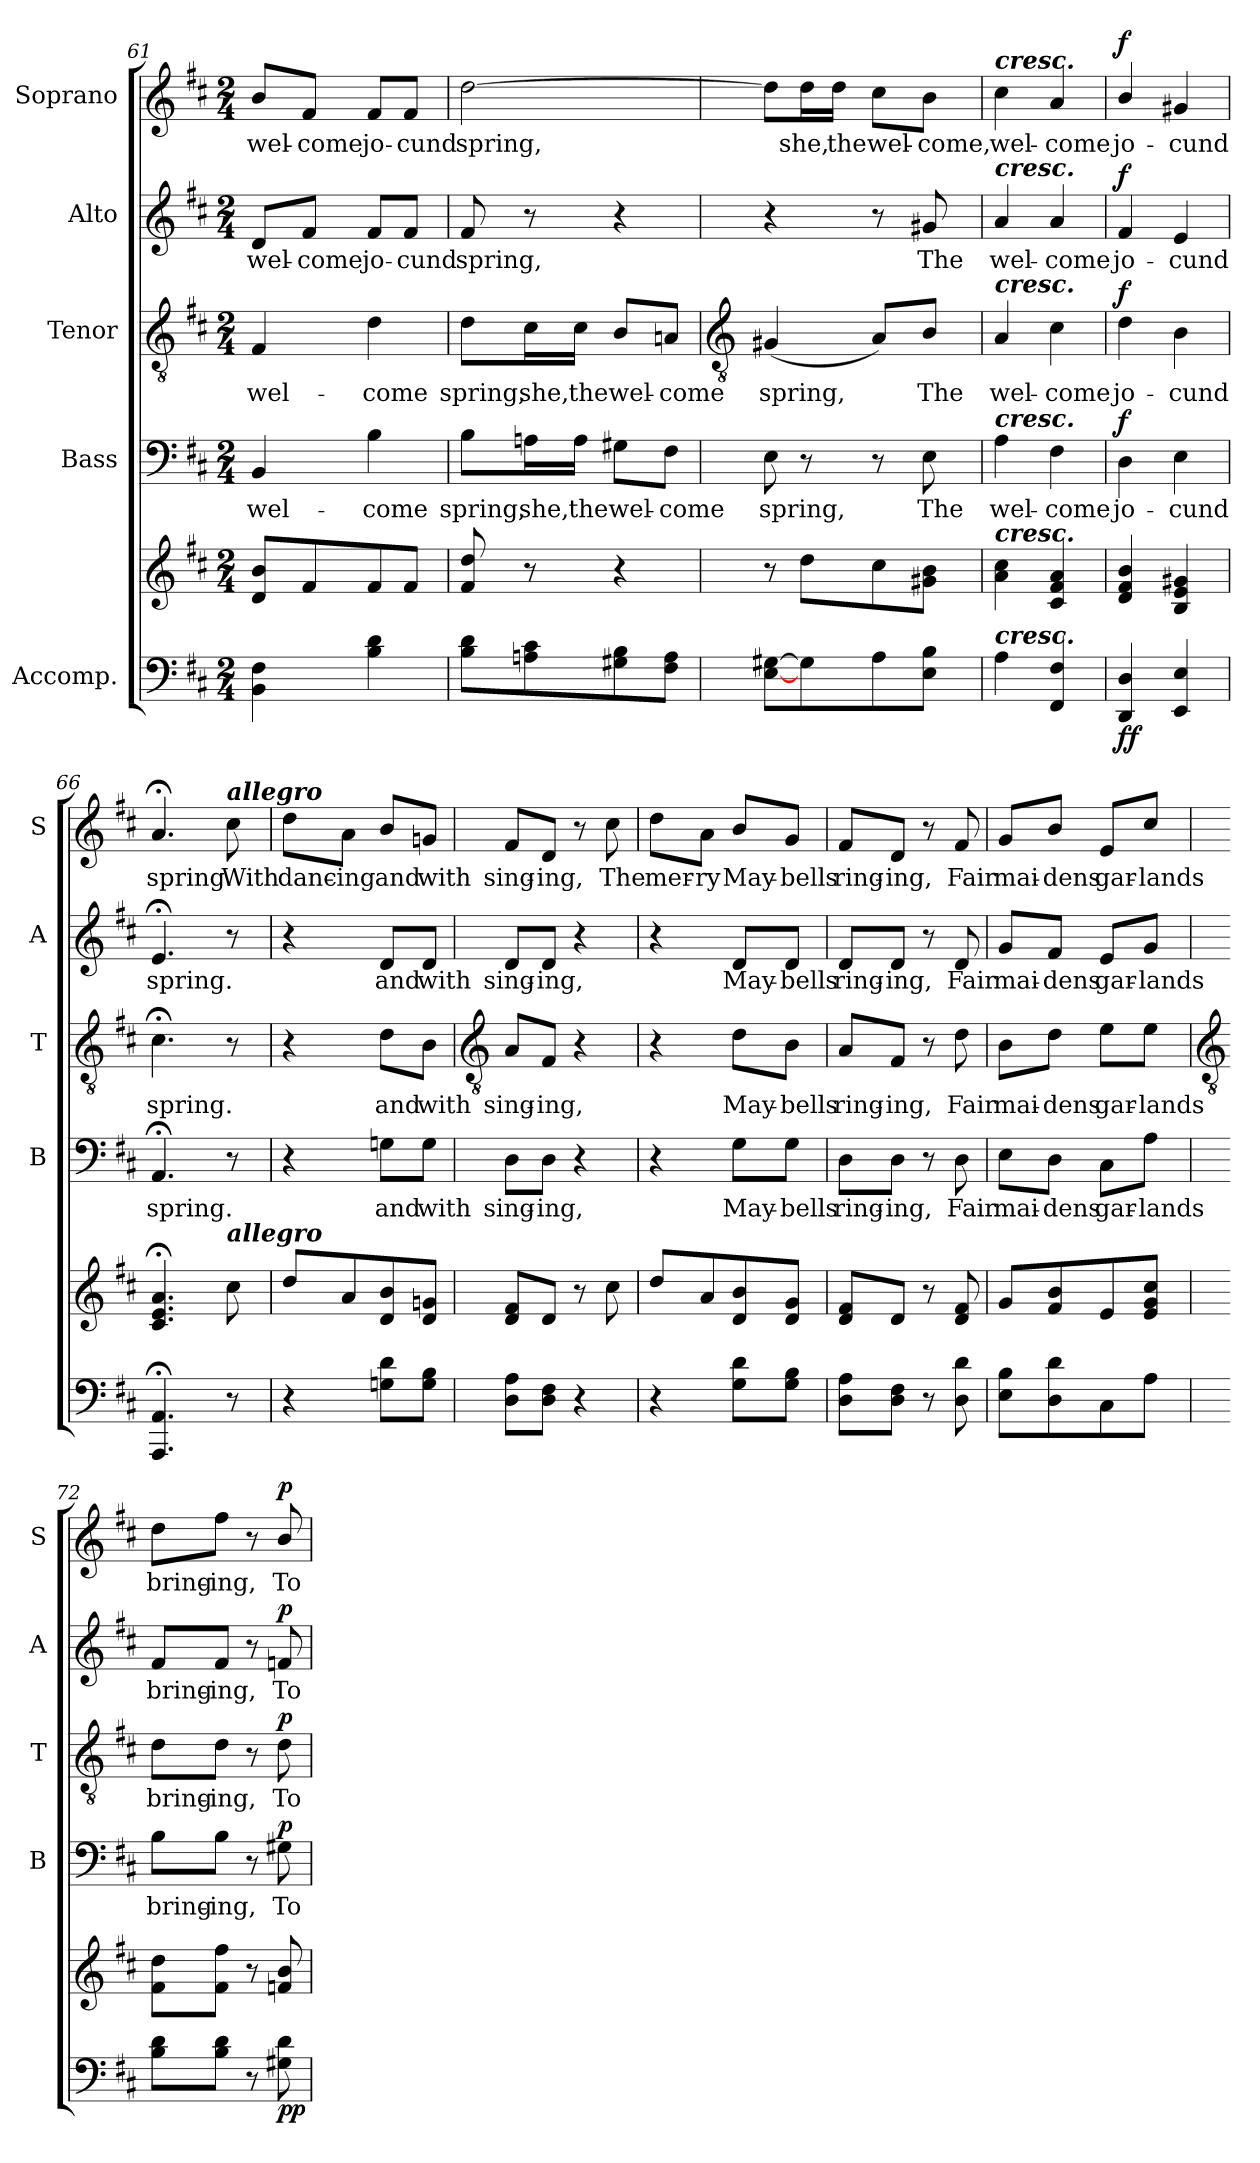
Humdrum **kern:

**kern	**kern	**dynam	**kern	**text	**dynam	**kern	**text	**dynam	**kern	**text	**dynam	**kern	**text	**dynam
*part5	*part5	*part5	*part4	*part4	*part4	*part3	*part3	*part3	*part2	*part2	*part2	*part1	*part1	*part1
*staff6	*staff5	*staff5/6	*staff4	*staff4	*staff4	*staff3	*staff3	*staff3	*staff2	*staff2	*staff2	*staff1	*staff1	*staff1
*I"Accomp.	*	*	*I"Bass	*	*	*I"Tenor	*	*	*I"Alto	*	*	*I"Soprano	*	*
*	*	*	*I'B	*	*	*I'T	*	*	*I'A	*	*	*I'S	*	*
*clefF4	*clefG2	*	*clefF4	*	*	*clefGv2	*	*	*clefG2	*	*	*clefG2	*	*
*k[f#c#]	*k[f#c#]	*	*k[f#c#]	*	*	*k[f#c#]	*	*	*k[f#c#]	*	*	*k[f#c#]	*	*
*D:	*D:	*	*D:	*	*	*D:	*	*	*D:	*	*	*D:	*	*
*M2/4	*M2/4	*	*M2/4	*	*	*M2/4	*	*	*M2/4	*	*	*M2/4	*	*
=61	=61	=61	=61	=61	=61	=61	=61	=61	=61	=61	=61	=61	=61	=61
!	!	!	!	!LO:LY:b	!	!	!LO:LY:b	!	!	!LO:LY:b	!	!	!LO:LY:b	!
4BB 4F#	8d 8bL	.	4BB	wel-	.	4F#	wel-	.	8d/L	wel-	.	8b/L	wel-	.
!	!	!	!	!	!	!	!	!	!	!LO:LY:b	!	!	!LO:LY:b	!
.	8f#	.	.	.	.	.	.	.	8f#/J	-come	.	8f#/J	-come	.
!	!	!	!	!LO:LY:b	!	!	!LO:LY:b	!	!	!LO:LY:b	!	!	!LO:LY:b	!
4B 4d	8f#	.	4B	-come	.	4d	-come	.	8f#/L	jo-	.	8f#/L	jo-	.
!	!	!	!	!	!	!	!	!	!	!LO:LY:b	!	!	!LO:LY:b	!
.	8f#J	.	.	.	.	.	.	.	8f#/J	-cund	.	8f#/J	-cund	.
=62	=62	=62	=62	=62	=62	=62	=62	=62	=62	=62	=62	=62	=62	=62
!	!	!	!	!LO:LY:b	!	!	!LO:LY:b	!	!	!LO:LY:b	!	!	!LO:LY:b	!
8B 8dL	8f# 8dd	.	8B\L	spring,	.	8d\L	spring,	.	8f#	spring,	.	[2dd	spring,	.
!	!	!	!	!LO:LY:b	!	!	!LO:LY:b	!	!	!	!	!	!	!
8An 8c#	8r	.	16An\L	she,	.	16c#\L	she,	.	8r	.	.	.	.	.
!	!	!	!	!LO:LY:b	!	!	!LO:LY:b	!	!	!	!	!	!	!
.	.	.	16A\JJ	the	.	16c#\JJ	the	.	.	.	.	.	.	.
!	!	!	!	!LO:LY:b	!	!	!LO:LY:b	!	!	!	!	!	!	!
8G#X 8B	4r	.	8G#X\L	wel-	.	8B/L	wel-	.	4r	.	.	.	.	.
!	!	!	!	!LO:LY:b	!	!	!LO:LY:b	!	!	!	!	!	!	!
8F# 8AJ	.	.	8F#\J	-come	.	8An/J	-come	.	.	.	.	.	.	.
!!LO:LB:g=z
=63	=63	=63	=63	=63	=63	=63	=63	=63	=63	=63	=63	=63	=63	=63
*	*	*	*	*	*	*clefGv2	*	*	*	*	*	*	*	*
!	!	!	!	!LO:LY:b	!	!	!LO:LY:b	!	!	!	!	!	!	!
[8E [8G#XL	8r	.	8E	spring,	.	(<4G#X	spring,	.	4r	.	.	8dd\L]	.	.
!	!	!	!	!	!	!	!	!	!	!	!	!	!LO:LY:b	!
8G#]	8ddL	.	8r	.	.	.	.	.	.	.	.	16dd\L	she,	.
!	!	!	!	!	!	!	!	!	!	!	!	!	!LO:LY:b	!
.	.	.	.	.	.	.	.	.	.	.	.	16dd\JJ	the	.
!	!	!	!	!	!	!	!	!	!	!	!	!	!LO:LY:b	!
8A	8cc#	.	8r	.	.	8A/L)	.	.	8r	.	.	8cc#\L	wel-	.
!	!	!	!	!LO:LY:b	!	!	!LO:LY:b	!	!	!LO:LY:b	!	!	!LO:LY:b	!
8E 8BJ	8g#X 8bJ	.	8E	The	.	8B/J	The	.	8g#X	The	.	8b\J	-come,	.
=64	=64	=64	=64	=64	=64	=64	=64	=64	=64	=64	=64	=64	=64	=64
!	!	!	!	!	!	!	!	!	!	!	!	!LO:TX:a:Bi:t=cresc.	!	!
!	!	!	!	!	!	!	!	!	!LO:TX:a:Bi:t=cresc.	!	!	!	!	!
!	!	!	!	!	!	!LO:TX:a:Bi:t=cresc.	!	!	!	!	!	!	!	!
!	!	!	!LO:TX:a:Bi:t=cresc.	!	!	!	!	!	!	!	!	!	!	!
!	!LO:TX:a:Bi:t=cresc.	!	!	!	!	!	!	!	!	!	!	!	!	!
!LO:TX:a:Bi:t=cresc.	!	!	!	!	!	!	!	!	!	!	!	!	!	!
!	!	!	!	!LO:LY:b	!	!	!LO:LY:b	!	!	!LO:LY:b	!	!	!LO:LY:b	!
4A	4a 4cc#	.	4A	wel-	.	4A	wel-	.	4a	wel-	.	4cc#	wel-	.
!	!	!	!	!LO:LY:b	!	!	!LO:LY:b	!	!	!LO:LY:b	!	!	!LO:LY:b	!
4FF# 4F#	4c# 4f# 4a	.	4F#	-come	.	4c#	-come	.	4a	-come	.	4a	-come	.
=65	=65	=65	=65	=65	=65	=65	=65	=65	=65	=65	=65	=65	=65	=65
!	!	!LO:DY:b=2	!	!LO:LY:b	!	!	!LO:LY:b	!	!	!LO:LY:b	!	!	!LO:LY:b	!
!	!	!LO:DY:n=1:b	!	!	!LO:DY:b	!	!	!LO:DY:b	!	!	!LO:DY:b	!	!	!LO:DY:b
4DD 4D	4d/ 4f#/ 4b/	f f	4D	jo-	f	4d	jo-	f	4f#	jo-	f	4b/	jo-	f
!	!	!	!	!LO:LY:b	!	!	!LO:LY:b	!	!	!LO:LY:b	!	!	!LO:LY:b	!
4EE 4E	4B 4e 4g#X	.	4E	-cund	.	4B	-cund	.	4e	-cund	.	4g#X	-cund	.
=66	=66	=66	=66	=66	=66	=66	=66	=66	=66	=66	=66	=66	=66	=66
!	!	!	!	!LO:LY:b	!	!	!LO:LY:b	!	!	!LO:LY:b	!	!	!LO:LY:b	!
4.AAA;< 4.AA;<	4.c#;< 4.e;< 4.a;<	.	4.AA;<	spring.	.	4.c#;<	spring.	.	4.e;<	spring.	.	4.a;<	spring.	.
!	!	!	!	!	!	!	!	!	!	!	!	!LO:TX:a:Bi:t=allegro	!	!
!	!LO:TX:a:Bi:t=allegro	!	!	!	!	!	!	!	!	!	!	!	!	!
!	!	!	!	!	!	!	!	!	!	!	!	!	!LO:LY:b	!
8r	8cc#	.	8r	.	.	8r	.	.	8r	.	.	8cc#	With	.
=67	=67	=67	=67	=67	=67	=67	=67	=67	=67	=67	=67	=67	=67	=67
!	!	!	!	!	!	!	!	!	!	!	!	!	!LO:LY:b	!
4r	8ddL	.	4r	.	.	4r	.	.	4r	.	.	8dd\L	danc-	.
!	!	!	!	!	!	!	!	!	!	!	!	!	!LO:LY:b	!
.	8a	.	.	.	.	.	.	.	.	.	.	8a\J	-ing	.
!	!	!	!	!LO:LY:b	!	!	!LO:LY:b	!	!	!LO:LY:b	!	!	!LO:LY:b	!
8Gn 8dL	8d/ 8b/	.	8Gn\L	and	.	8d\L	and	.	8d/L	and	.	8b/L	and	.
!	!	!	!	!LO:LY:b	!	!	!LO:LY:b	!	!	!LO:LY:b	!	!	!LO:LY:b	!
8G 8BJ	8d 8gnJ	.	8G\J	with	.	8B\J	with	.	8d/J	with	.	8gn/J	with	.
!!LO:LB:g=z
=68	=68	=68	=68	=68	=68	=68	=68	=68	=68	=68	=68	=68	=68	=68
*	*	*	*	*	*	*clefGv2	*	*	*	*	*	*	*	*
!	!	!	!	!LO:LY:b	!	!	!LO:LY:b	!	!	!LO:LY:b	!	!	!LO:LY:b	!
8D 8AL	8d 8f#L	.	8D\L	sing-	.	8A/L	sing-	.	8d/L	sing-	.	8f#/L	sing-	.
!	!	!	!	!LO:LY:b	!	!	!LO:LY:b	!	!	!LO:LY:b	!	!	!LO:LY:b	!
8D 8F#J	8dJ	.	8D\J	-ing,	.	8F#/J	-ing,	.	8d/J	-ing,	.	8d/J	-ing,	.
4r	8r	.	4r	.	.	4r	.	.	4r	.	.	8r	.	.
!	!	!	!	!	!	!	!	!	!	!	!	!	!LO:LY:b	!
.	8cc#	.	.	.	.	.	.	.	.	.	.	8cc#	The	.
=69	=69	=69	=69	=69	=69	=69	=69	=69	=69	=69	=69	=69	=69	=69
!	!	!	!	!	!	!	!	!	!	!	!	!	!LO:LY:b	!
4r	8ddL	.	4r	.	.	4r	.	.	4r	.	.	8dd\L	mer-	.
!	!	!	!	!	!	!	!	!	!	!	!	!	!LO:LY:b	!
.	8a	.	.	.	.	.	.	.	.	.	.	8a\J	-ry	.
!	!	!	!	!LO:LY:b	!	!	!LO:LY:b	!	!	!LO:LY:b	!	!	!LO:LY:b	!
8G 8dL	8d/ 8b/	.	8G\L	May-	.	8d\L	May-	.	8d/L	May-	.	8b/L	May-	.
!	!	!	!	!LO:LY:b	!	!	!LO:LY:b	!	!	!LO:LY:b	!	!	!LO:LY:b	!
8G 8BJ	8d 8gJ	.	8G\J	-bells	.	8B\J	-bells	.	8d/J	-bells	.	8g/J	-bells	.
=70	=70	=70	=70	=70	=70	=70	=70	=70	=70	=70	=70	=70	=70	=70
!	!	!	!	!LO:LY:b	!	!	!LO:LY:b	!	!	!LO:LY:b	!	!	!LO:LY:b	!
8D 8AL	8d 8f#L	.	8D\L	ring-	.	8A/L	ring-	.	8d/L	ring-	.	8f#/L	ring-	.
!	!	!	!	!LO:LY:b	!	!	!LO:LY:b	!	!	!LO:LY:b	!	!	!LO:LY:b	!
8D 8F#J	8dJ	.	8D\J	-ing,	.	8F#/J	-ing,	.	8d/J	-ing,	.	8d/J	-ing,	.
8r	8r	.	8r	.	.	8r	.	.	8r	.	.	8r	.	.
!	!	!	!	!LO:LY:b	!	!	!LO:LY:b	!	!	!LO:LY:b	!	!	!LO:LY:b	!
8D 8d	8d 8f#	.	8D	Fair	.	8d	Fair	.	8d	Fair	.	8f#	Fair	.
=71	=71	=71	=71	=71	=71	=71	=71	=71	=71	=71	=71	=71	=71	=71
!	!	!	!	!LO:LY:b	!	!	!LO:LY:b	!	!	!LO:LY:b	!	!	!LO:LY:b	!
8E 8BL	8gL	.	8E\L	mai-	.	8B\L	mai-	.	8g/L	mai-	.	8g/L	mai-	.
!	!	!	!	!LO:LY:b	!	!	!LO:LY:b	!	!	!LO:LY:b	!	!	!LO:LY:b	!
8D 8d	8f#/ 8b/	.	8D\J	-dens	.	8d\J	-dens	.	8f#/J	-dens	.	8b/J	-dens	.
!	!	!	!	!LO:LY:b	!	!	!LO:LY:b	!	!	!LO:LY:b	!	!	!LO:LY:b	!
8C#	8e	.	8C#\L	gar-	.	8e\L	gar-	.	8e/L	gar-	.	8e/L	gar-	.
!	!	!	!	!LO:LY:b	!	!	!LO:LY:b	!	!	!LO:LY:b	!	!	!LO:LY:b	!
8AJ	8e 8g 8cc#J	.	8A\J	-lands	.	8e\J	-lands	.	8g/J	-lands	.	8cc#/J	-lands	.
!!LO:LB:g=z
=72	=72	=72	=72	=72	=72	=72	=72	=72	=72	=72	=72	=72	=72	=72
*	*	*	*	*	*	*clefGv2	*	*	*	*	*	*	*	*
!	!	!	!	!LO:LY:b	!	!	!LO:LY:b	!	!	!LO:LY:b	!	!	!LO:LY:b	!
8B 8dL	8f# 8ddL	.	8B\L	bring-	.	8d\L	bring-	.	8f#/L	bring-	.	8dd\L	bring-	.
!	!	!	!	!LO:LY:b	!	!	!LO:LY:b	!	!	!LO:LY:b	!	!	!LO:LY:b	!
8B 8dJ	8f# 8ff#J	.	8B\J	-ing,	.	8d\J	-ing,	.	8f#/J	-ing,	.	8ff#\J	-ing,	.
8r	8r	.	8r	.	.	8r	.	.	8r	.	.	8r	.	.
!	!	!LO:DY:b=2	!	!LO:LY:b	!	!	!LO:LY:b	!	!	!LO:LY:b	!	!	!LO:LY:b	!
!	!	!LO:DY:n=1:b	!	!	!LO:DY:b	!	!	!LO:DY:b	!	!	!LO:DY:b	!	!	!LO:DY:b
8G#X 8d	8fn/ 8b/	p p	8G#X	To	p	8d	To	p	8fn	To	p	8b/	To	p
=	=	=	=	=	=	=	=	=	=	=	=	=	=	=
*-	*-	*-	*-	*-	*-	*-	*-	*-	*-	*-	*-	*-	*-	*-
